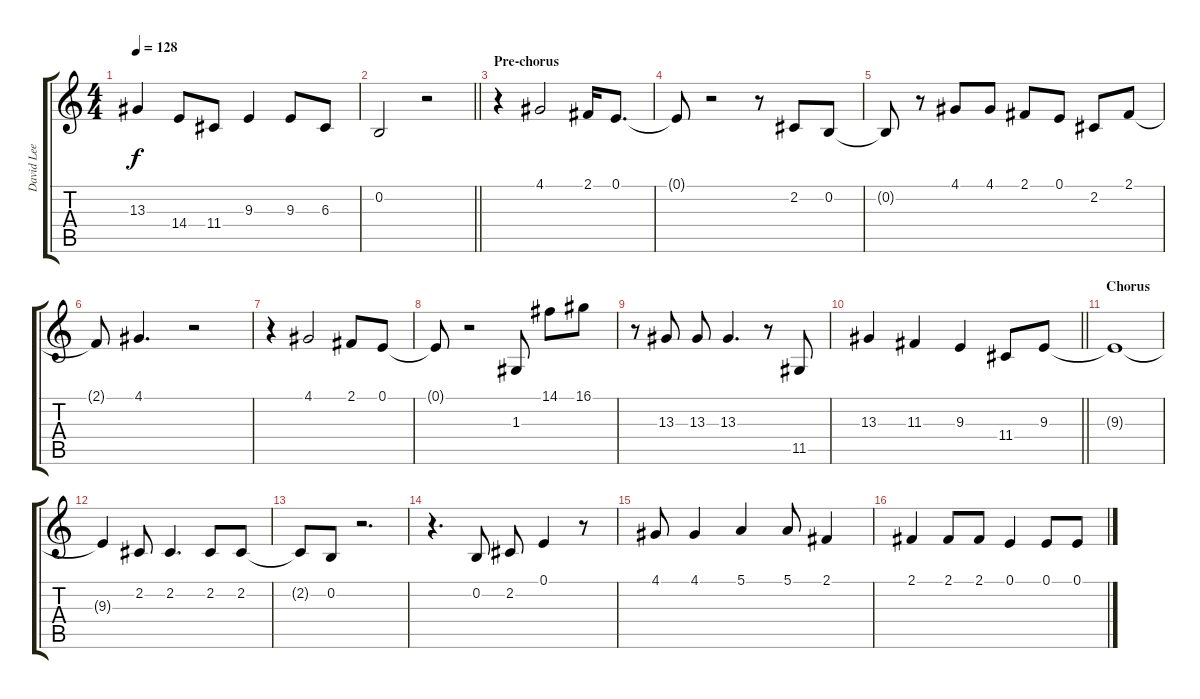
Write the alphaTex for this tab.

\track ("David Lee Roth" "David Lee ") {instrument altosax}
\staff {score tabs}
\tuning (E4 B3 G3 D3 A2 E2) {hide}
\ts (4 4)
\tempo 128
\clef g2
\ks c
13.3.4{dy f} 14.4.8 11.4.8 9.3.4 9.3.8 6.3.8 |
\barLineRight lightlight
0.2.2 r.2 |
\section ("" "Pre-chorus")
r.4 4.1.2 2.1.16 0.1.8{d} |
0.1{t}.8 r.2 r.8 2.2.8 0.2.8 |
0.2{t}.8 r.8 4.1.8 4.1.8 2.1.8 0.1.8 2.2.8 2.1.8 |
2.1{t}.8 4.1.4{d} r.2 |
r.4 4.1.2 2.1.8 0.1.8 |
0.1{t}.8 r.2 1.3.8 14.1.8 16.1.8 |
r.8 13.3.8 13.3.8 13.3.4{d} r.8 11.5.8 |
\barLineRight lightlight
13.3.4 11.3.4 9.3.4 11.4.8 9.3.8 |
\section ("" "Chorus")
9.3{t}.1 |
9.3{t}.4 2.2.8 2.2.4{d} 2.2.8 2.2.8 |
2.2{t}.8 0.2.8 r.2{d} |
r.4{d} 0.2.8 2.2.8 0.1.4 r.8 |
4.1.8 4.1.4 5.1.4 5.1.8 2.1.4 |
2.1.4 2.1.8 2.1.8 0.1.4 0.1.8 0.1.8
